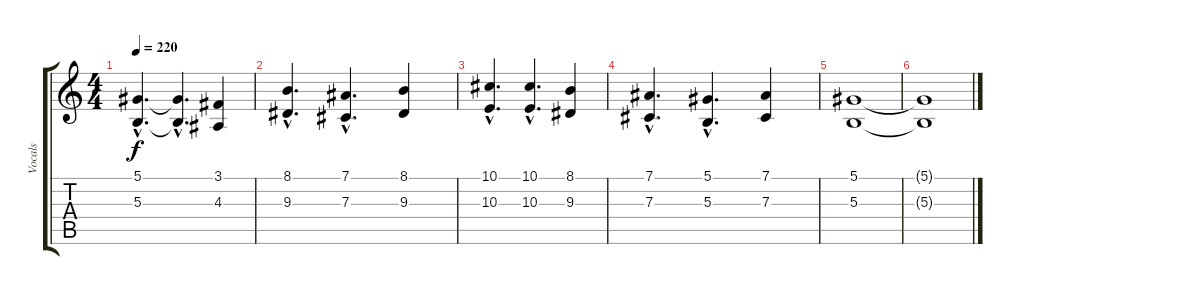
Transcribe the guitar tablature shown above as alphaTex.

\track ("Vocals" "Vocals") {instrument oboe}
\staff {score tabs}
\tuning (Eb4 Bb3 Gb3 Db3 Ab2 Eb2) {hide}
\ts (4 4)
\tempo 220
\clef g2
\ks c
(5.1{hac} 5.3{hac}).4{d dy f} (5.1{hac t} 5.3{hac t}).4{d} (3.1 4.3).4 |
(8.1{hac} 9.3{hac}).4{d} (7.1{hac} 7.3{hac}).4{d} (8.1 9.3).4 |
(10.1{hac} 10.3{hac}).4{d} (10.1{hac} 10.3{hac}).4{d} (8.1 9.3).4 |
(7.1{hac} 7.3{hac}).4{d} (5.1{hac} 5.3{hac}).4{d} (7.1 7.3).4 |
(5.1 5.3).1 |
(5.1{t} 5.3{t}).1
